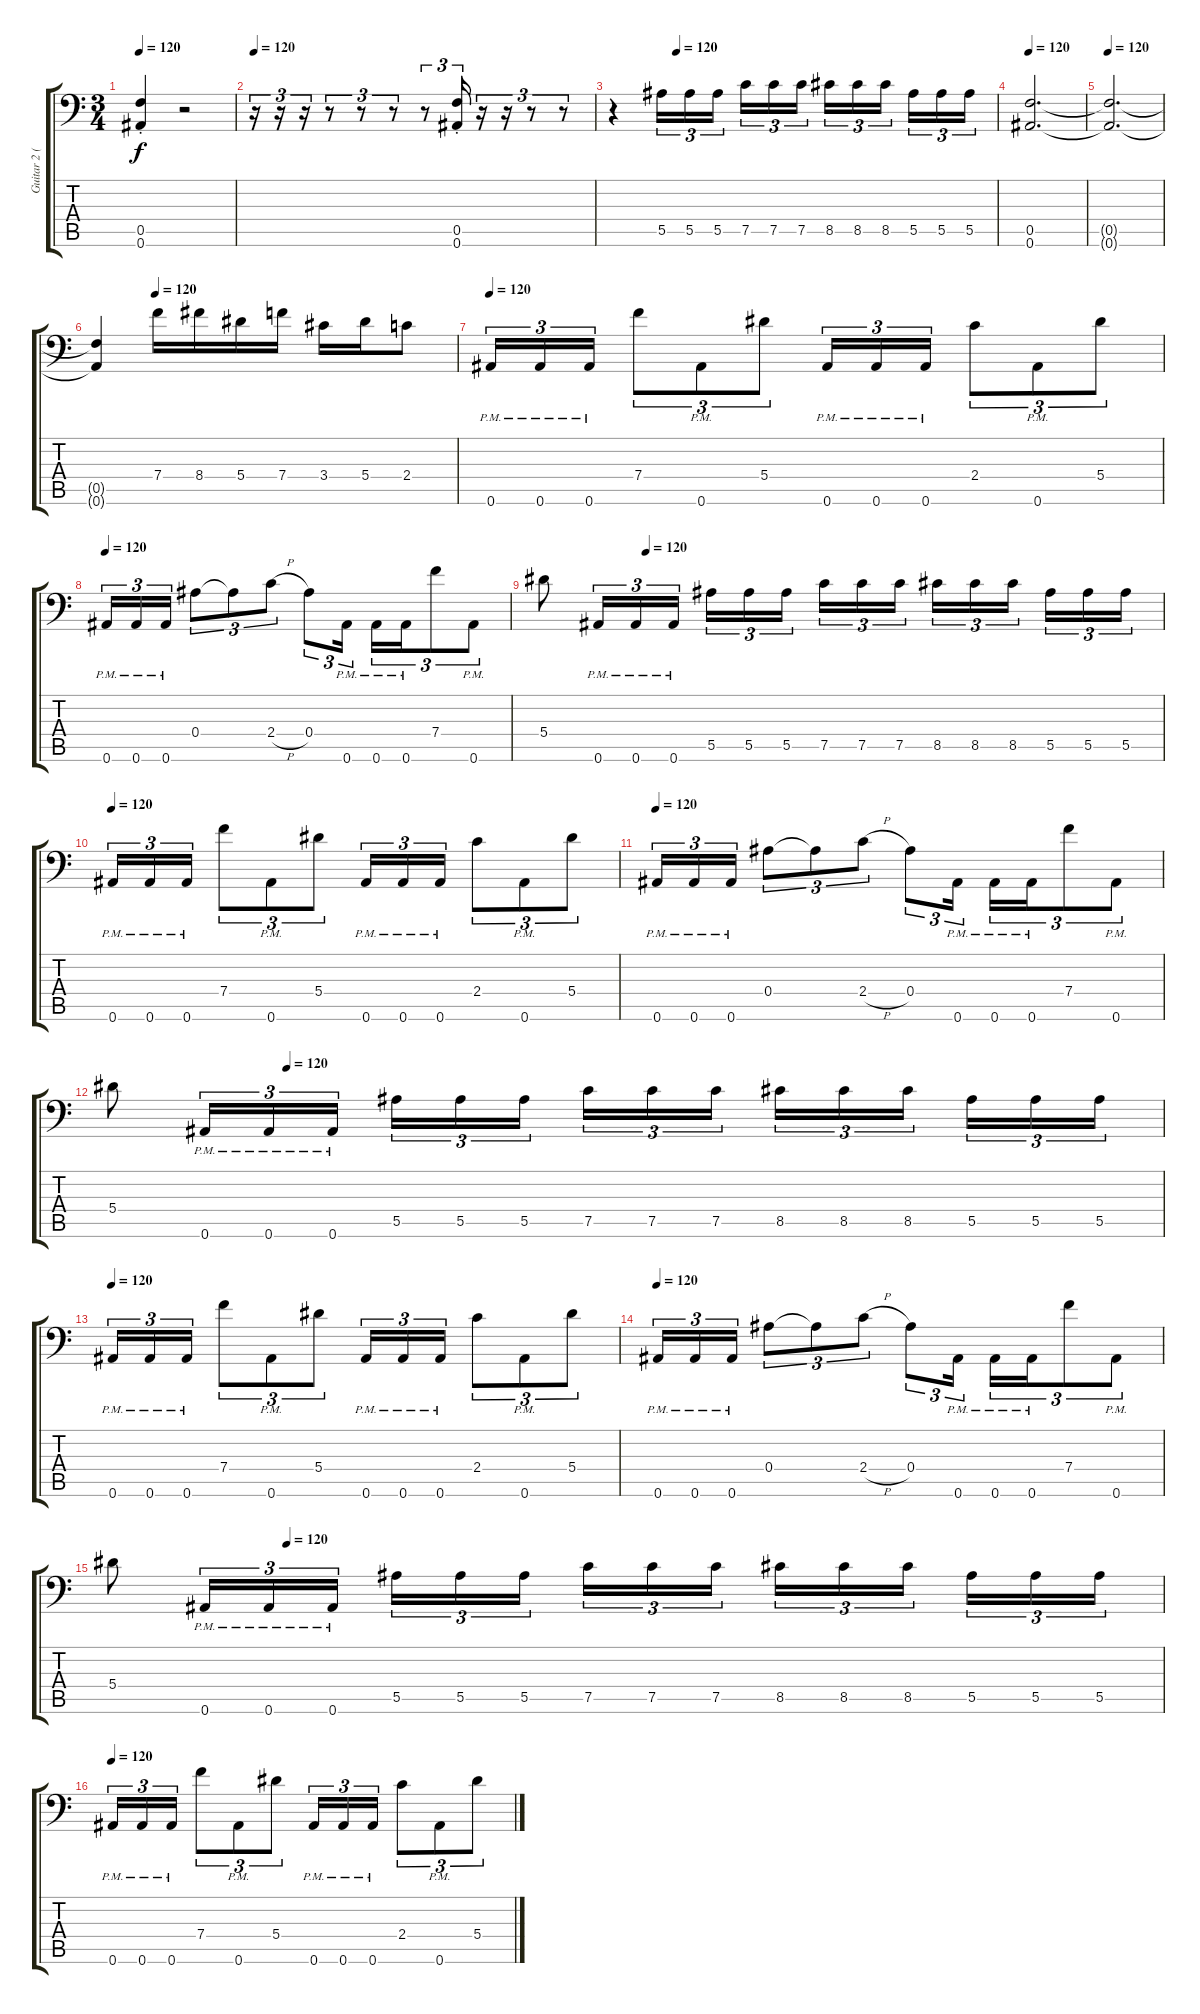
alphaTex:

\track ("Guitar 2 (Left)" "Guitar 2 (") {instrument distortionguitar}
\staff {score tabs}
\tuning (C4 G3 Eb3 Bb2 F2 Bb1) {hide}
\ts (3 4)
\tempo 120
\clef f4
\ks c
(0.5{st} 0.6{st}).4{dy f} r.2 |
\tempo 120
r.16{tu (3 2)} r.16{tu (3 2)} r.16{tu (3 2)} r.8{tu (3 2)} r.8{tu (3 2)} r.8{tu (3 2)} r.8{tu (3 2)} (0.5{st} 0.6{st}).16{tu (3 2)} r.16{tu (3 2)} r.16{tu (3 2)} r.8{tu (3 2)} r.8{tu (3 2)} |
\tempo (120 0.16666666666666666)
r.4 5.5.16{tu (3 2)} 5.5.16{tu (3 2)} 5.5.16{tu (3 2) beam splitsecondary} 7.5.16{tu (3 2)} 7.5.16{tu (3 2)} 7.5.16{tu (3 2)} 8.5.16{tu (3 2)} 8.5.16{tu (3 2)} 8.5.16{tu (3 2) beam splitsecondary} 5.5.16{tu (3 2)} 5.5.16{tu (3 2)} 5.5.16{tu (3 2)} |
\tempo 120
(0.5 0.6).2{d} |
\tempo 120
(0.5{t} 0.6{t}).2{d} |
\tempo (120 0.16666666666666666)
(0.5{t} 0.6{t}).4 7.4.16 8.4.16 5.4.16 7.4.16 3.4.16 5.4.16 2.4.8 |
\tempo 120
0.6{pm}.16{tu (3 2)} 0.6{pm}.16{tu (3 2)} 0.6{pm}.16{tu (3 2)} 7.4.8{tu (3 2)} 0.6{pm}.8{tu (3 2)} 5.4.8{tu (3 2)} 0.6{pm}.16{tu (3 2)} 0.6{pm}.16{tu (3 2)} 0.6{pm}.16{tu (3 2)} 2.4.8{tu (3 2)} 0.6{pm}.8{tu (3 2)} 5.4.8{tu (3 2)} |
\tempo 120
0.6{pm}.16{tu (3 2)} 0.6{pm}.16{tu (3 2)} 0.6{pm}.16{tu (3 2)} 0.4.8{tu (3 2)} 0.4{t}.8{tu (3 2)} 2.4{h}.8{tu (3 2)} 0.4.8{tu (3 2)} 0.6{pm}.16{tu (3 2)} 0.6{pm}.16{tu (3 2)} 0.6{pm}.16{tu (3 2)} 7.4.8{tu (3 2)} 0.6{pm}.8{tu (3 2)} |
\tempo (120 0.16666666666666666)
5.4.8 0.6{pm}.16{tu (3 2)} 0.6{pm}.16{tu (3 2)} 0.6{pm}.16{tu (3 2)} 5.5.16{tu (3 2)} 5.5.16{tu (3 2)} 5.5.16{tu (3 2) beam splitsecondary} 7.5.16{tu (3 2)} 7.5.16{tu (3 2)} 7.5.16{tu (3 2)} 8.5.16{tu (3 2)} 8.5.16{tu (3 2)} 8.5.16{tu (3 2) beam splitsecondary} 5.5.16{tu (3 2)} 5.5.16{tu (3 2)} 5.5.16{tu (3 2)} |
\tempo 120
0.6{pm}.16{tu (3 2)} 0.6{pm}.16{tu (3 2)} 0.6{pm}.16{tu (3 2)} 7.4.8{tu (3 2)} 0.6{pm}.8{tu (3 2)} 5.4.8{tu (3 2)} 0.6{pm}.16{tu (3 2)} 0.6{pm}.16{tu (3 2)} 0.6{pm}.16{tu (3 2)} 2.4.8{tu (3 2)} 0.6{pm}.8{tu (3 2)} 5.4.8{tu (3 2)} |
\tempo 120
0.6{pm}.16{tu (3 2)} 0.6{pm}.16{tu (3 2)} 0.6{pm}.16{tu (3 2)} 0.4.8{tu (3 2)} 0.4{t}.8{tu (3 2)} 2.4{h}.8{tu (3 2)} 0.4.8{tu (3 2)} 0.6{pm}.16{tu (3 2)} 0.6{pm}.16{tu (3 2)} 0.6{pm}.16{tu (3 2)} 7.4.8{tu (3 2)} 0.6{pm}.8{tu (3 2)} |
\tempo (120 0.16666666666666666)
5.4.8 0.6{pm}.16{tu (3 2)} 0.6{pm}.16{tu (3 2)} 0.6{pm}.16{tu (3 2)} 5.5.16{tu (3 2)} 5.5.16{tu (3 2)} 5.5.16{tu (3 2) beam splitsecondary} 7.5.16{tu (3 2)} 7.5.16{tu (3 2)} 7.5.16{tu (3 2)} 8.5.16{tu (3 2)} 8.5.16{tu (3 2)} 8.5.16{tu (3 2) beam splitsecondary} 5.5.16{tu (3 2)} 5.5.16{tu (3 2)} 5.5.16{tu (3 2)} |
\tempo 120
0.6{pm}.16{tu (3 2)} 0.6{pm}.16{tu (3 2)} 0.6{pm}.16{tu (3 2)} 7.4.8{tu (3 2)} 0.6{pm}.8{tu (3 2)} 5.4.8{tu (3 2)} 0.6{pm}.16{tu (3 2)} 0.6{pm}.16{tu (3 2)} 0.6{pm}.16{tu (3 2)} 2.4.8{tu (3 2)} 0.6{pm}.8{tu (3 2)} 5.4.8{tu (3 2)} |
\tempo 120
0.6{pm}.16{tu (3 2)} 0.6{pm}.16{tu (3 2)} 0.6{pm}.16{tu (3 2)} 0.4.8{tu (3 2)} 0.4{t}.8{tu (3 2)} 2.4{h}.8{tu (3 2)} 0.4.8{tu (3 2)} 0.6{pm}.16{tu (3 2)} 0.6{pm}.16{tu (3 2)} 0.6{pm}.16{tu (3 2)} 7.4.8{tu (3 2)} 0.6{pm}.8{tu (3 2)} |
\tempo (120 0.16666666666666666)
5.4.8 0.6{pm}.16{tu (3 2)} 0.6{pm}.16{tu (3 2)} 0.6{pm}.16{tu (3 2)} 5.5.16{tu (3 2)} 5.5.16{tu (3 2)} 5.5.16{tu (3 2) beam splitsecondary} 7.5.16{tu (3 2)} 7.5.16{tu (3 2)} 7.5.16{tu (3 2)} 8.5.16{tu (3 2)} 8.5.16{tu (3 2)} 8.5.16{tu (3 2) beam splitsecondary} 5.5.16{tu (3 2)} 5.5.16{tu (3 2)} 5.5.16{tu (3 2)} |
\tempo 120
0.6{pm}.16{tu (3 2)} 0.6{pm}.16{tu (3 2)} 0.6{pm}.16{tu (3 2)} 7.4.8{tu (3 2)} 0.6{pm}.8{tu (3 2)} 5.4.8{tu (3 2)} 0.6{pm}.16{tu (3 2)} 0.6{pm}.16{tu (3 2)} 0.6{pm}.16{tu (3 2)} 2.4.8{tu (3 2)} 0.6{pm}.8{tu (3 2)} 5.4.8{tu (3 2)}
